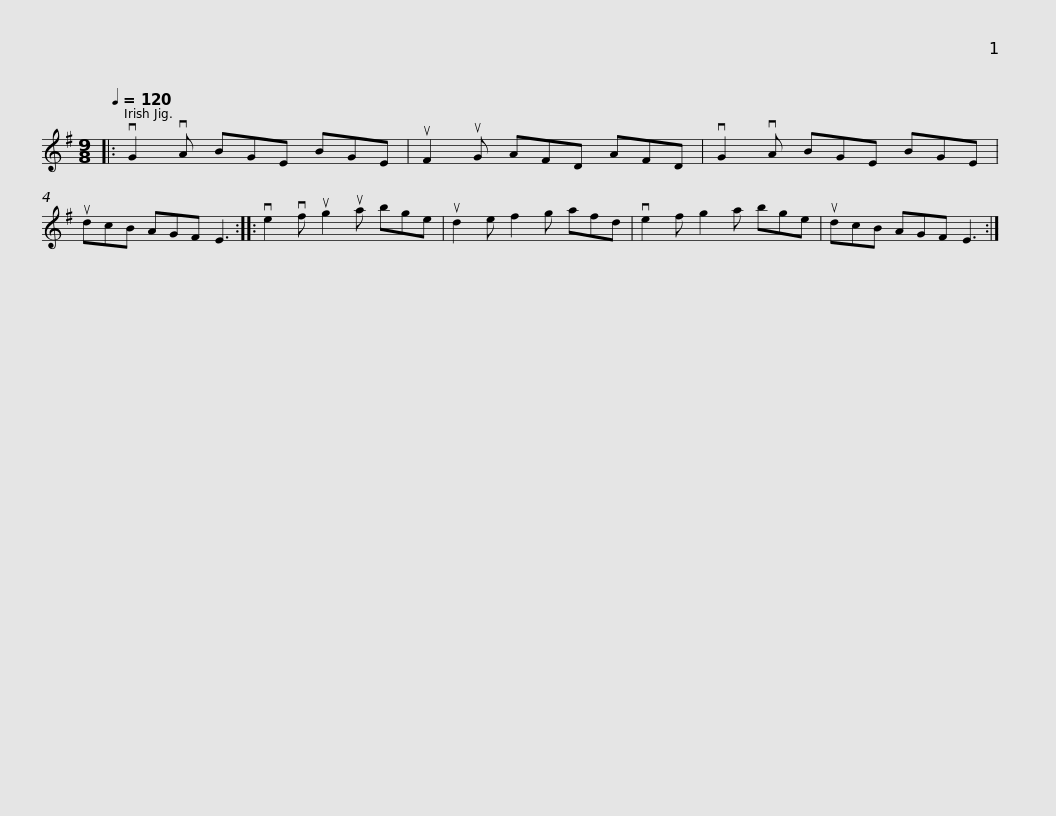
X:1
L:1/8
Q:1/4=120
M:9/8
I:linebreak $
K:Emin
V:1 treble
V:1
|: vG2 vA BGE BGE | uF2 uG AFD AFD | vG2 vA BGE BGE | udcB AGF E3 :: ve2 vf ug2 ua bge |$ %5
 ud2 e f2 g afd | ve2 f g2 a bge | udcB AGF E3 :| %8
